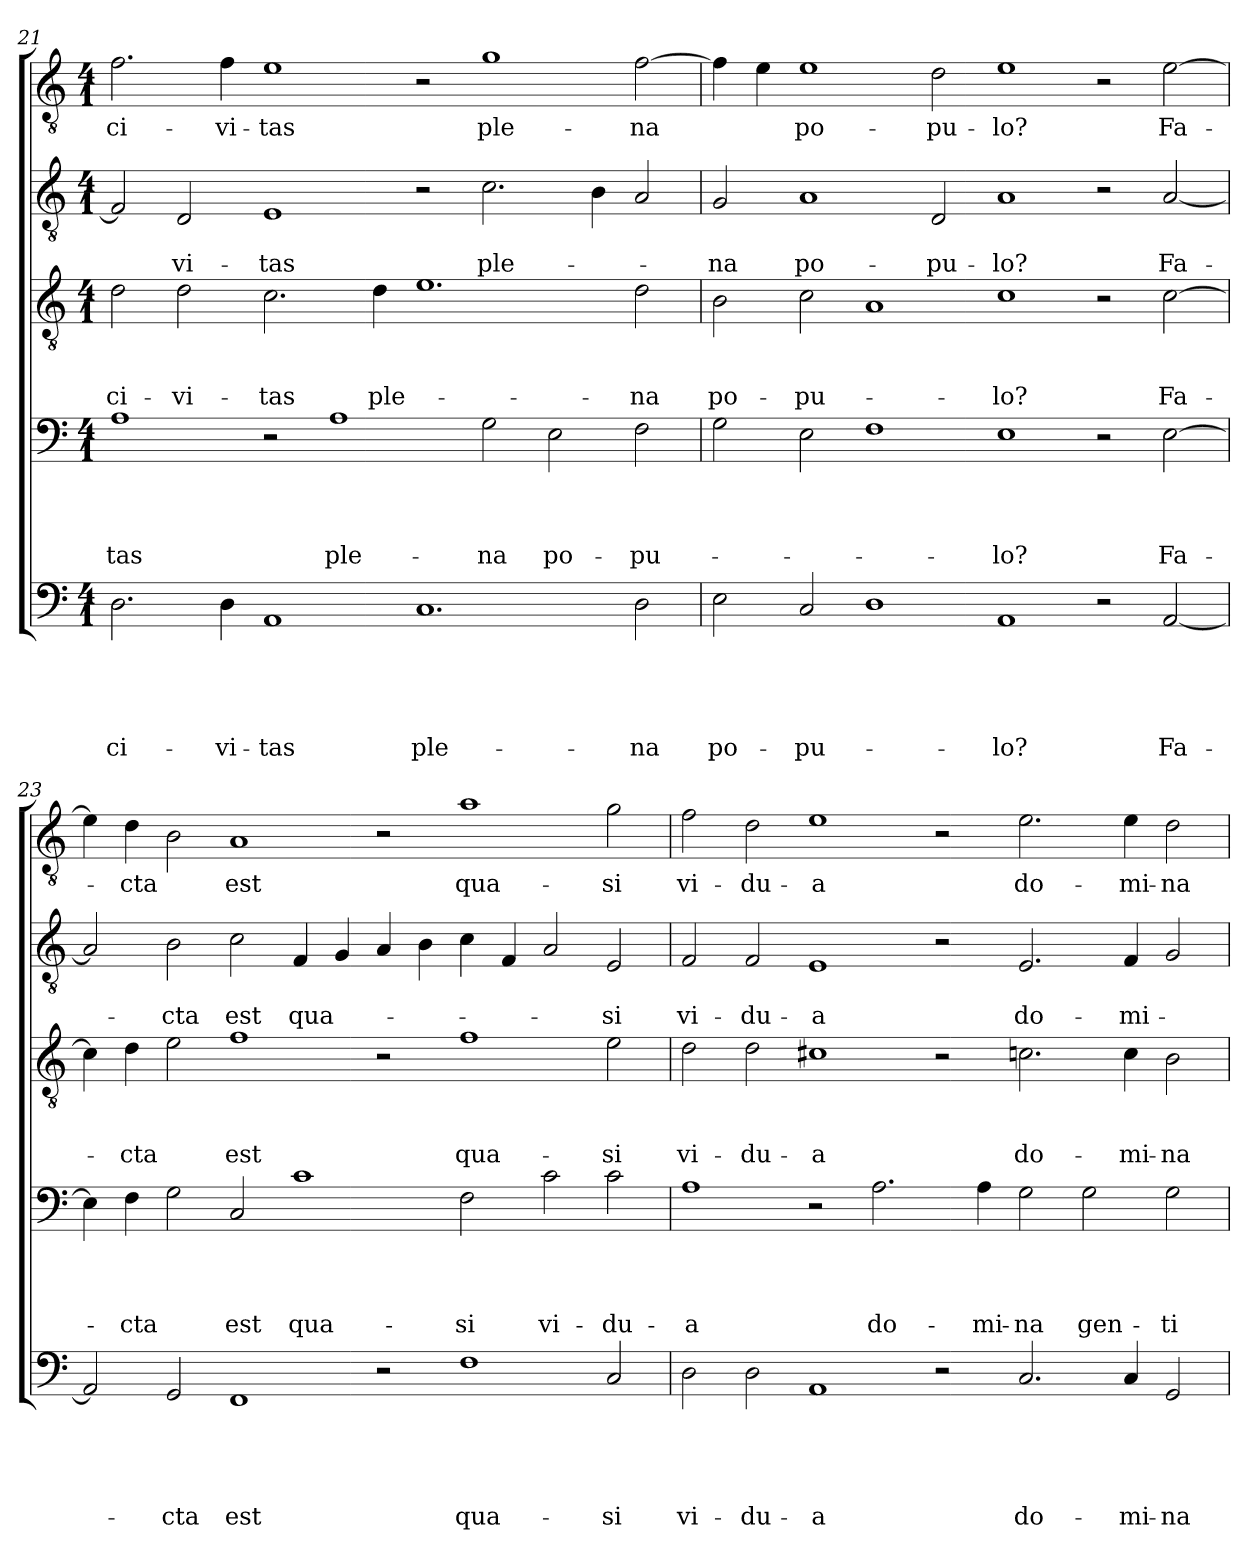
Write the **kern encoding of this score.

**kern	**text	**text	**text	**text	**text	**kern	**text	**text	**text	**text	**kern	**text	**text	**text	**kern	**text	**text	**kern	**text
*part5	*part5	*part5	*part5	*part5	*part5	*part4	*part4	*part4	*part4	*part4	*part3	*part3	*part3	*part3	*part2	*part2	*part2	*part1	*part1
*staff5	*staff5	*staff5	*staff5	*staff5	*staff5	*staff4	*staff4	*staff4	*staff4	*staff4	*staff3	*staff3	*staff3	*staff3	*staff2	*staff2	*staff2	*staff1	*staff1
*clefF4	*	*	*	*	*	*clefF4	*	*	*	*	*clefGv2	*	*	*	*clefGv2	*	*	*clefGv2	*
*k[]	*	*	*	*	*	*k[]	*	*	*	*	*k[]	*	*	*	*k[]	*	*	*k[]	*
*C:	*	*	*	*	*	*C:	*	*	*	*	*C:	*	*	*	*C:	*	*	*C:	*
*M4/1	*	*	*	*	*	*M4/1	*	*	*	*	*M4/1	*	*	*	*M4/1	*	*	*M4/1	*
=21	=21	=21	=21	=21	=21	=21	=21	=21	=21	=21	=21	=21	=21	=21	=21	=21	=21	=21	=21
!	!	!	!	!	!LO:LY:b	!	!	!	!	!LO:LY:b	!	!	!	!LO:LY:b	!	!	!	!	!LO:LY:b
2.D\	.	.	.	.	ci-	1A	.	.	.	-tas	2d\	.	.	ci-	2F/]	.	.	2.f\	ci-
!	!	!	!	!	!	!	!	!	!	!	!	!	!	!LO:LY:b	!	!	!LO:LY:b	!	!
.	.	.	.	.	.	.	.	.	.	.	2d\	.	.	-vi-	2D/	.	-vi-	.	.
!	!	!	!	!	!LO:LY:b	!	!	!	!	!	!	!	!	!	!	!	!	!	!LO:LY:b
4D\	.	.	.	.	-vi-	.	.	.	.	.	.	.	.	.	.	.	.	4f\	-vi-
!	!	!	!	!	!LO:LY:b	!	!	!	!	!	!	!	!	!LO:LY:b	!	!	!LO:LY:b	!	!LO:LY:b
1AA	.	.	.	.	-tas	2r	.	.	.	.	2.c\	.	.	-tas	1E	.	-tas	1e	-tas
!	!	!	!	!	!	!	!	!	!	!LO:LY:b	!	!	!	!	!	!	!	!	!
.	.	.	.	.	.	1A	.	.	.	ple-	.	.	.	.	.	.	.	.	.
!	!	!	!	!	!	!	!	!	!	!	!	!	!	!LO:LY:b	!	!	!	!	!
.	.	.	.	.	.	.	.	.	.	.	4d\	.	.	ple-	.	.	.	.	.
!	!	!	!	!	!LO:LY:b	!	!	!	!	!	!	!	!	!	!	!	!	!	!
1.C	.	.	.	.	ple-	.	.	.	.	.	1.e	.	.	.	2r	.	.	2r	.
!	!	!	!	!	!	!	!	!	!	!LO:LY:b	!	!	!	!	!	!	!LO:LY:b	!	!LO:LY:b
.	.	.	.	.	.	2G\	.	.	.	-na	.	.	.	.	2.c\	.	ple-	1g	ple-
!	!	!	!	!	!	!	!	!	!	!LO:LY:b	!	!	!	!	!	!	!	!	!
.	.	.	.	.	.	2E\	.	.	.	po-	.	.	.	.	.	.	.	.	.
.	.	.	.	.	.	.	.	.	.	.	.	.	.	.	4B\	.	.	.	.
!	!	!	!	!	!LO:LY:b	!	!	!	!	!LO:LY:b	!	!	!	!LO:LY:b	!	!	!	!	!LO:LY:b
2D\	.	.	.	.	-na	2F\	.	.	.	-pu-	2d\	.	.	-na	2A/	.	.	[2f\	-na
=22	=22	=22	=22	=22	=22	=22	=22	=22	=22	=22	=22	=22	=22	=22	=22	=22	=22	=22	=22
!	!	!	!	!	!LO:LY:b	!	!	!	!	!	!	!	!	!LO:LY:b	!	!	!LO:LY:b	!	!
2E\	.	.	.	.	po-	2G\	.	.	.	.	2B\	.	.	po-	2G/	.	-na	4f\]	.
.	.	.	.	.	.	.	.	.	.	.	.	.	.	.	.	.	.	4e\	.
!	!	!	!	!	!LO:LY:b	!	!	!	!	!	!	!	!	!LO:LY:b	!	!	!LO:LY:b	!	!LO:LY:b
2C/	.	.	.	.	-pu-	2E\	.	.	.	.	2c\	.	.	-pu-	1A	.	po-	1e	po-
1D	.	.	.	.	.	1F	.	.	.	.	1A	.	.	.	.	.	.	.	.
!	!	!	!	!	!	!	!	!	!	!	!	!	!	!	!	!	!LO:LY:b	!	!LO:LY:b
.	.	.	.	.	.	.	.	.	.	.	.	.	.	.	2D/	.	-pu-	2d\	-pu-
!	!	!	!	!	!LO:LY:b	!	!	!	!	!LO:LY:b	!	!	!	!LO:LY:b	!	!	!LO:LY:b	!	!LO:LY:b
1AA	.	.	.	.	-lo?	1E	.	.	.	-lo?	1c	.	.	-lo?	1A	.	-lo?	1e	-lo?
2r	.	.	.	.	.	2r	.	.	.	.	2r	.	.	.	2r	.	.	2r	.
!	!	!	!	!	!LO:LY:b	!	!	!	!	!LO:LY:b	!	!	!	!LO:LY:b	!	!	!LO:LY:b	!	!LO:LY:b
[2AA/	.	.	.	.	Fa-	[2E\	.	.	.	Fa-	[2c\	.	.	Fa-	[2A/	.	Fa-	[2e\	Fa-
!!LO:PB:g=z
=23	=23	=23	=23	=23	=23	=23	=23	=23	=23	=23	=23	=23	=23	=23	=23	=23	=23	=23	=23
2AA/]	.	.	.	.	.	4E\]	.	.	.	.	4c\]	.	.	.	2A/]	.	.	4e\]	.
!	!	!	!	!	!	!	!	!	!	!LO:LY:b	!	!	!	!LO:LY:b	!	!	!	!	!LO:LY:b
.	.	.	.	.	.	4F\	.	.	.	-cta	4d\	.	.	-cta	.	.	.	4d\	-cta
!	!	!	!	!	!LO:LY:b	!	!	!	!	!	!	!	!	!	!	!	!LO:LY:b	!	!
2GG/	.	.	.	.	-cta	2G\	.	.	.	.	2e\	.	.	.	2B\	.	-cta	2B\	.
!	!	!	!	!	!LO:LY:b	!	!	!	!	!LO:LY:b	!	!	!	!LO:LY:b	!	!	!LO:LY:b	!	!LO:LY:b
1FF	.	.	.	.	est	2C/	.	.	.	est	1f	.	.	est	2c\	.	est	1A	est
!	!	!	!	!	!	!	!	!	!	!LO:LY:b	!	!	!	!	!	!	!LO:LY:b	!	!
.	.	.	.	.	.	1c	.	.	.	qua-	.	.	.	.	4F/	.	qua-	.	.
.	.	.	.	.	.	.	.	.	.	.	.	.	.	.	4G/	.	.	.	.
2r	.	.	.	.	.	.	.	.	.	.	2r	.	.	.	4A/	.	.	2r	.
.	.	.	.	.	.	.	.	.	.	.	.	.	.	.	4B\	.	.	.	.
!	!	!	!	!	!LO:LY:b	!	!	!	!	!LO:LY:b	!	!	!	!LO:LY:b	!	!	!	!	!LO:LY:b
1F	.	.	.	.	qua-	2F\	.	.	.	-si	1f	.	.	qua-	4c\	.	.	1a	qua-
.	.	.	.	.	.	.	.	.	.	.	.	.	.	.	4F/	.	.	.	.
!	!	!	!	!	!	!	!	!	!	!LO:LY:b	!	!	!	!	!	!	!	!	!
.	.	.	.	.	.	2c\	.	.	.	vi-	.	.	.	.	2A/	.	.	.	.
!	!	!	!	!	!LO:LY:b	!	!	!	!	!LO:LY:b	!	!	!	!LO:LY:b	!	!	!LO:LY:b	!	!LO:LY:b
2C/	.	.	.	.	-si	2c\	.	.	.	-du-	2e\	.	.	-si	2E/	.	-si	2g\	-si
=24	=24	=24	=24	=24	=24	=24	=24	=24	=24	=24	=24	=24	=24	=24	=24	=24	=24	=24	=24
!	!	!	!	!	!LO:LY:b	!	!	!	!	!LO:LY:b	!	!	!	!LO:LY:b	!	!	!LO:LY:b	!	!LO:LY:b
2D\	.	.	.	.	vi-	1A	.	.	.	-a	2d\	.	.	vi-	2F/	.	vi-	2f\	vi-
!	!	!	!	!	!LO:LY:b	!	!	!	!	!	!	!	!	!LO:LY:b	!	!	!LO:LY:b	!	!LO:LY:b
2D\	.	.	.	.	-du-	.	.	.	.	.	2d\	.	.	-du-	2F/	.	-du-	2d\	-du-
!	!	!	!	!	!LO:LY:b	!	!	!	!	!	!	!	!	!LO:LY:b	!	!	!LO:LY:b	!	!LO:LY:b
1AA	.	.	.	.	-a	2r	.	.	.	.	1c#X	.	.	-a	1E	.	-a	1e	-a
!	!	!	!	!	!	!	!	!	!	!LO:LY:b	!	!	!	!	!	!	!	!	!
.	.	.	.	.	.	2.A\	.	.	.	do-	.	.	.	.	.	.	.	.	.
2r	.	.	.	.	.	.	.	.	.	.	2r	.	.	.	2r	.	.	2r	.
!	!	!	!	!	!	!	!	!	!	!LO:LY:b	!	!	!	!	!	!	!	!	!
.	.	.	.	.	.	4A\	.	.	.	-mi-	.	.	.	.	.	.	.	.	.
!	!	!	!	!	!LO:LY:b	!	!	!	!	!LO:LY:b	!	!	!	!LO:LY:b	!	!	!LO:LY:b	!	!LO:LY:b
2.C/	.	.	.	.	do-	2G\	.	.	.	-na	2.cn\	.	.	do-	2.E/	.	do-	2.e\	do-
!	!	!	!	!	!	!	!	!	!	!LO:LY:b	!	!	!	!	!	!	!	!	!
.	.	.	.	.	.	2G\	.	.	.	gen-	.	.	.	.	.	.	.	.	.
!	!	!	!	!	!LO:LY:b	!	!	!	!	!	!	!	!	!LO:LY:b	!	!	!LO:LY:b	!	!LO:LY:b
4C/	.	.	.	.	-mi-	.	.	.	.	.	4c\	.	.	-mi-	4F/	.	-mi-	4e\	-mi-
!	!	!	!	!	!LO:LY:b	!	!	!	!	!LO:LY:b	!	!	!	!LO:LY:b	!	!	!	!	!LO:LY:b
2GG/	.	.	.	.	-na	2G\	.	.	.	-ti-	2B\	.	.	-na	2G/	.	.	2d\	-na
=	=	=	=	=	=	=	=	=	=	=	=	=	=	=	=	=	=	=	=
*-	*-	*-	*-	*-	*-	*-	*-	*-	*-	*-	*-	*-	*-	*-	*-	*-	*-	*-	*-
